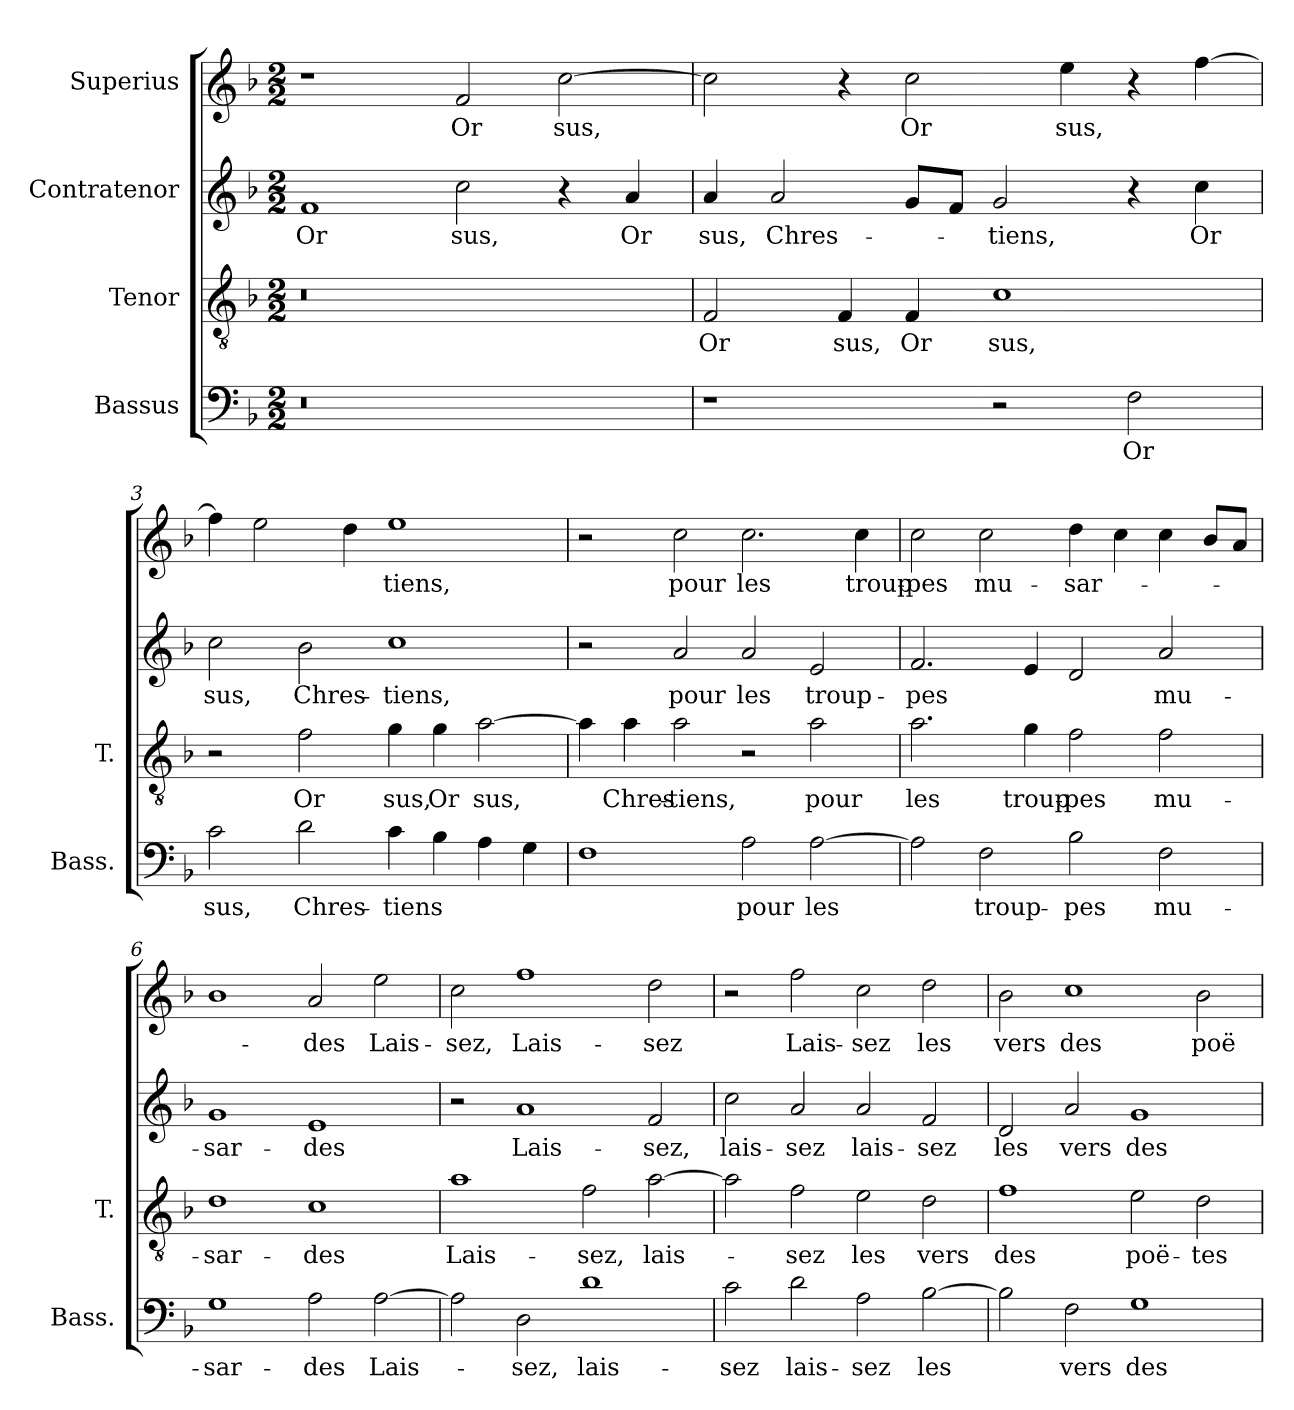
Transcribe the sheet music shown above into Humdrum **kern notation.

**kern	**text	**kern	**text	**kern	**text	**kern	**text
*part4	*part4	*part3	*part3	*part2	*part2	*part1	*part1
*staff4	*staff4	*staff3	*staff3	*staff2	*staff2	*staff1	*staff1
*I"Bassus	*	*I"Tenor	*	*I"Contratenor	*	*I"Superius	*
*I'Bass.	*	*I'T.	*	*	*	*	*
*clefF4	*	*clefGv2	*	*clefG2	*	*clefG2	*
*	*	*ITrd7c12	*	*	*	*	*
*k[b-]	*	*k[b-]	*	*k[b-]	*	*k[b-]	*
*F:	*	*F:	*	*F:	*	*F:	*
*M2/2	*	*M2/2	*	*M2/2	*	*M2/2	*
=1	=1	=1	=1	=1	=1	=1	=1
!LO:N:vis=0	!	!LO:N:vis=0	!	!	!	!	!
1r	.	1r	.	1f/	Or	1r	.
1ryy	.	1ryy	.	2cc\	sus,	2f/	Or
.	.	.	.	4r	.	[2cc\	sus,
.	.	.	.	4a/	Or	.	.
=2	=2	=2	=2	=2	=2	=2	=2
1r	.	2FF/	Or	4a/	sus,	2cc\]	.
.	.	.	.	2a/	Chres-	.	.
.	.	4FF/	sus,	.	.	4r	.
.	.	4FF/	Or	8g/L	.	2cc\	Or
.	.	.	.	8f/J	.	.	.
2r	.	1C\	sus,	2g/	-tiens,	.	.
.	.	.	.	.	.	4ee\	sus,
2F\	Or	.	.	4r	.	4r	.
.	.	.	.	4cc\	Or	[4ff\	.
=3	=3	=3	=3	=3	=3	=3	=3
2c\	sus,	2r	.	2cc\	sus,	4ff\]	.
.	.	.	.	.	.	2ee\	.
2d\	Chres-	2F\	Or	2b-\	Chres-	.	.
.	.	.	.	.	.	4dd\	.
4c\	-tiens	4G\	sus,	1cc\	-tiens,	1ee\	-tiens,
4B-\	.	4G\	Or	.	.	.	.
4A\	.	[2A\	sus,	.	.	.	.
4G\	.	.	.	.	.	.	.
!!LO:LB:g=z
=4	=4	=4	=4	=4	=4	=4	=4
1F\	.	4A\]	.	2r	.	2r	.
.	.	4A\	Chres-	.	.	.	.
.	.	2A\	-tiens,	2a/	pour	2cc\	pour
2A\	pour	2r	.	2a/	les	2.cc\	les
[2A\	les	2A\	pour	2e/	troup-	.	.
.	.	.	.	.	.	4cc\	troup-
=5	=5	=5	=5	=5	=5	=5	=5
2A\]	.	2.A\	les	2.f/	-pes	2cc\	-pes
2F\	troup-	.	.	.	.	2cc\	mu-
.	.	4G\	troup-	4e/	.	.	.
2B-\	-pes	2F\	-pes	2d/	.	4dd\	-sar-
.	.	.	.	.	.	4cc\	.
2F\	mu-	2F\	mu-	2a/	mu-	4cc\	.
.	.	.	.	.	.	8b-/L	.
.	.	.	.	.	.	8a/J	.
=6	=6	=6	=6	=6	=6	=6	=6
1G\	-sar-	1D\	-sar-	1g/	-sar-	1b-\	.
2A\	-des	1C\	-des	1e/	-des	2a/	-des
[2A\	Lais-	.	.	.	.	2ee\	Lais-
=7	=7	=7	=7	=7	=7	=7	=7
2A\]	.	1A\	Lais-	2r	.	2cc\	-sez,
2D\	-sez,	.	.	1a/	Lais-	1ff\	Lais-
1d\	lais-	2F\	-sez,	.	.	.	.
.	.	[2A\	lais-	2f/	-sez,	2dd\	-sez
!!LO:LB:g=z
=8	=8	=8	=8	=8	=8	=8	=8
2c\	-sez	2A\]	.	2cc\	lais-	2r	.
2d\	lais-	2F\	-sez	2a/	-sez	2ff\	Lais-
2A\	-sez	2E\	les	2a/	lais-	2cc\	-sez
[2B-\	les	2D\	vers	2f/	-sez	2dd\	les
=9	=9	=9	=9	=9	=9	=9	=9
2B-\]	.	1F\	des	2d/	les	2b-\	vers
2F\	vers	.	.	2a/	vers	1cc\	des
1G\	des	2E\	poë-	1g/	des	.	.
.	.	2D\	-tes	.	.	2b-\	poë-
=	=	=	=	=	=	=	=
*-	*-	*-	*-	*-	*-	*-	*-
